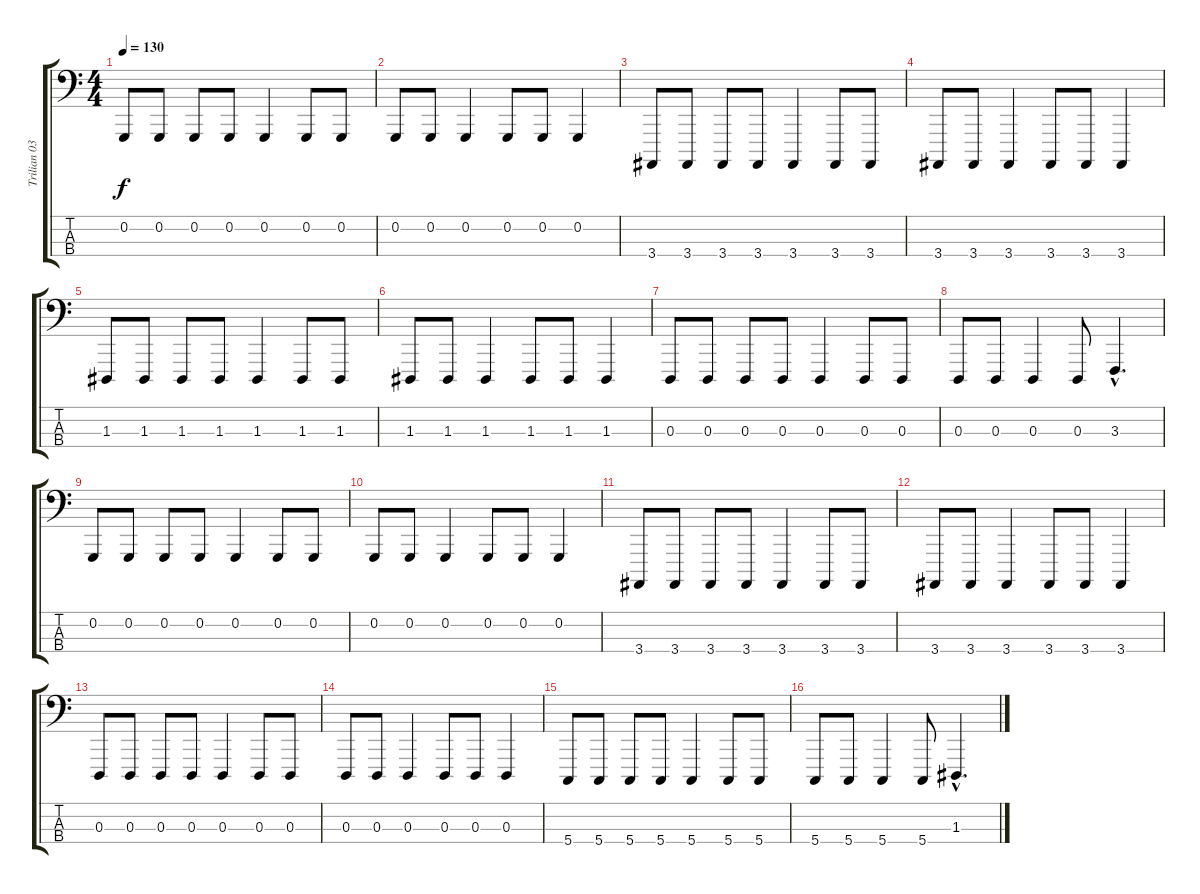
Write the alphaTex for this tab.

\track ("Trilian 03" "Trilian 03") {instrument lead2sawtooth}
\staff {score tabs}
\tuning (C2 G1 D1 G0) {hide}
\ts (4 4)
\tempo 130
\clef f4
\ks c
0.2.8{dy f instrument electricbassfinger} 0.2.8 0.2.8 0.2.8 0.2.4 0.2.8 0.2.8 |
0.2.8 0.2.8 0.2.4 0.2.8 0.2.8 0.2.4 |
3.4.8 3.4.8 3.4.8 3.4.8 3.4.4 3.4.8 3.4.8 |
3.4.8 3.4.8 3.4.4 3.4.8 3.4.8 3.4.4 |
1.3.8 1.3.8 1.3.8 1.3.8 1.3.4 1.3.8 1.3.8 |
1.3.8 1.3.8 1.3.4 1.3.8 1.3.8 1.3.4 |
0.3.8 0.3.8 0.3.8 0.3.8 0.3.4 0.3.8 0.3.8 |
0.3.8 0.3.8 0.3.4 0.3.8 3.3{hac}.4{d} |
0.2.8 0.2.8 0.2.8 0.2.8 0.2.4 0.2.8 0.2.8 |
0.2.8 0.2.8 0.2.4 0.2.8 0.2.8 0.2.4 |
3.4.8 3.4.8 3.4.8 3.4.8 3.4.4 3.4.8 3.4.8 |
3.4.8 3.4.8 3.4.4 3.4.8 3.4.8 3.4.4 |
0.3.8 0.3.8 0.3.8 0.3.8 0.3.4 0.3.8 0.3.8 |
0.3.8 0.3.8 0.3.4 0.3.8 0.3.8 0.3.4 |
5.4.8 5.4.8 5.4.8 5.4.8 5.4.4 5.4.8 5.4.8 |
5.4.8 5.4.8 5.4.4 5.4.8 1.3{hac}.4{d}
